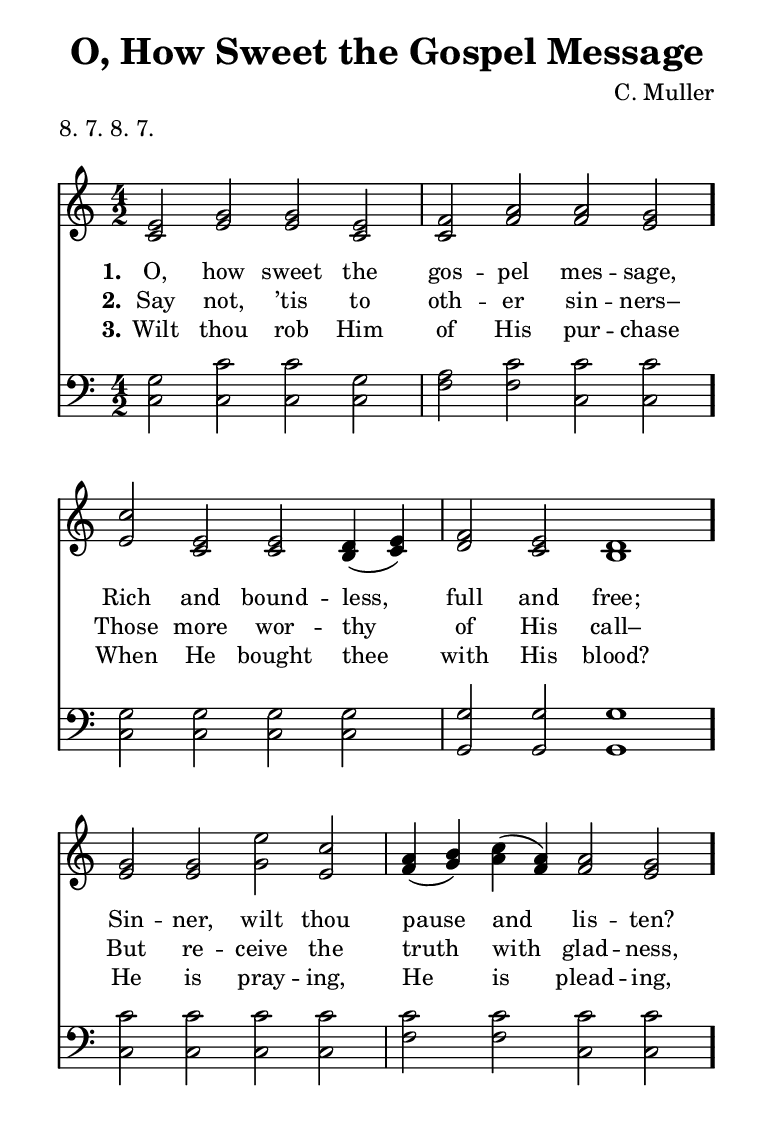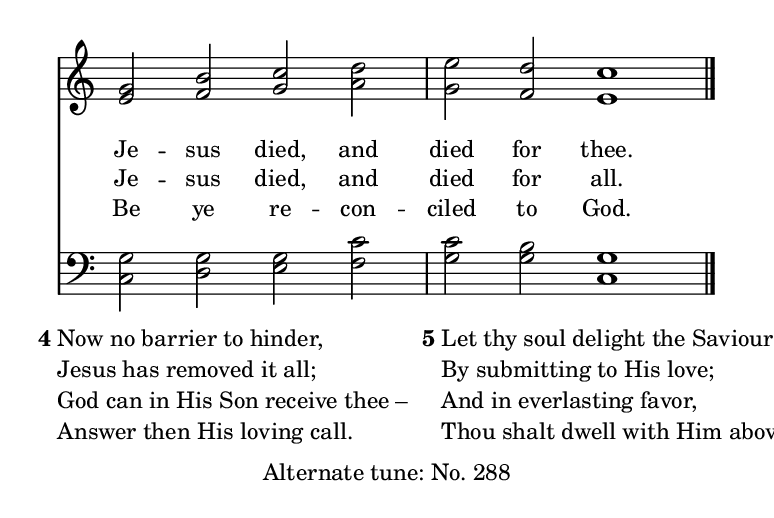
\include "common/global.ily"
\paper {
  \include "common/paper.ily"
  ragged-bottom = ##t
  ragged-last-bottom = ##t
  systems-per-page = #(cond (is-eogsized 2) (#t #f))
}

\header{
  hymnnumber = "97"
  title = "O, How Sweet the Gospel Message"
  tunename = "Halle"
  meter = "8. 7. 8. 7."
  poet = ""
  composer = "C. Muller"
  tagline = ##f
}

% for fermata in MIDI
ta = { \tempo 2=80 }
tb = { \tempo 2=40 }

patternAA = { c2 }
patternAB = { c2 c2 c2 c2 | c4( c4) c4( c4) c2 c2 }

patternBA = { c2 c2 c2 c4( c4) | c2 c2 c1 }
patternBB = { c2 c2 c2 c2 | c2 c2 c1 }

global = {
  \include "common/overrides.ily"
  \override Staff.TimeSignature.style = #'numbered
  \time 4/2
  \override Score.MetronomeMark.transparent = ##t % hide all fermata changes too
  \ta
  \key c \major
  \autoBeamOff
}

notesSoprano = {
\global
\relative c' {

  \changePitch \patternAA { e g g e | f a a g }
  \changePitch \patternBA { c e, e d e | f e d }
  \changePitch \patternAB { g g e' c | a b c a a g }
  \changePitch \patternBB { g b c d | e d c }

  \bar "|."

}
}

notesAlto = {
\global
\relative e' {

  \changePitch \patternAA { c e e c | c f f e }
  \changePitch \patternBA { e c c b c | d c b }
  \changePitch \patternAB { e e g e | f g a f f e }
  \changePitch \patternBB { e f g a | g f e }

}
}

notesTenor = {
\global
\relative a {

  \changePitch \patternAA { g c c g | a c c c }
  \changePitch \patternBB { g g g g | g g g }
  \changePitch \patternAA { c c c c | c c c c }
  \changePitch \patternBB { g g g c | c b g }

}
}

notesBass = {
\global
\relative f {

  \changePitch \patternAA { c c c c | f f c c }
  \changePitch \patternBB { c c c c | g g g }
  \changePitch \patternAA { c c c c | f f c c }
  \changePitch \patternBB { c d e f | g g c, }

}
}

wordsA = \lyricmode {
\set stanza = "1."

O, how sweet the gos -- pel mes -- sage, \bar "."
Rich and bound -- less, full and free; \bar "." \break
Sin -- ner, wilt thou pause and lis -- ten? \bar "."
Je -- sus died, and died for thee. \bar "." \break

}

wordsB = \lyricmode {
\set stanza = "2."

Say not, ’tis to oth -- er sin -- ners–
Those more wor -- thy of His call–
But re -- ceive the truth with glad -- ness,
Je -- sus died, and died for all.

}

wordsC = \lyricmode {
\set stanza = "3."

Wilt thou rob Him of His pur -- chase
When He bought thee with His blood?
He is pray -- ing, He is plead -- ing,
Be ye re -- con -- ciled to God.

}

wordsD = \markuplist {

\line { Now no barrier to hinder, }
\line { Jesus has removed it all; }
\line { God can in His Son receive thee – }
\line { Answer then His loving call. }

}

wordsE = \markuplist {

\line { Let thy soul delight the Saviour }
\line { By submitting to His love; }
\line { And in everlasting favor, }
\line { Thou shalt dwell with Him above. }

}

\score {
  \context ChoirStaff <<
    \context Staff = upper <<
      \set Staff.autoBeaming = ##f
      \set ChoirStaff.systemStartDelimiter = #'SystemStartBar
      \set ChoirStaff.printPartCombineTexts = ##f
      \partcombine #'(2 . 9) \notesSoprano \notesAlto
      \context NullVoice = sopranos { \voiceOne << \notesSoprano >> }
      \context NullVoice = altos { \voiceTwo << \notesAlto >> }
      \context Lyrics = one   \lyricsto sopranos \wordsA
      \context Lyrics = two   \lyricsto sopranos \wordsB
      \context Lyrics = three \lyricsto sopranos \wordsC
    >>
    \context Staff = men <<
      \set Staff.autoBeaming = ##f
      \clef bass
      \set ChoirStaff.printPartCombineTexts = ##f
      \partcombine #'(2 . 9) \notesTenor \notesBass
      \context NullVoice = tenors { \voiceOne << \notesTenor >> }
      \context NullVoice = basses { \voiceTwo << \notesBass >> }
    >>
  >>
  \layout {
    \include "common/layout.ily"
  }
  \midi{
    \include "common/midi.ily"
  }
}

\noPageBreak

\markup { \raise #5 \fill-line {
  \hspace #0.1
  \line{ \bold 4 \column { \wordsD } }
  \hspace #0.1
  \line{ \bold 5 \column { \wordsE } }
  \hspace #0.1
} }

\noPageBreak

\markup { \vspace #1 \fill-line { \line { Alternate tune: No. 288 } } }

\version "2.19.49"  % necessary for upgrading to future LilyPond versions.

% vi:set et ts=2 sw=2 ai nocindent syntax=lilypond:
